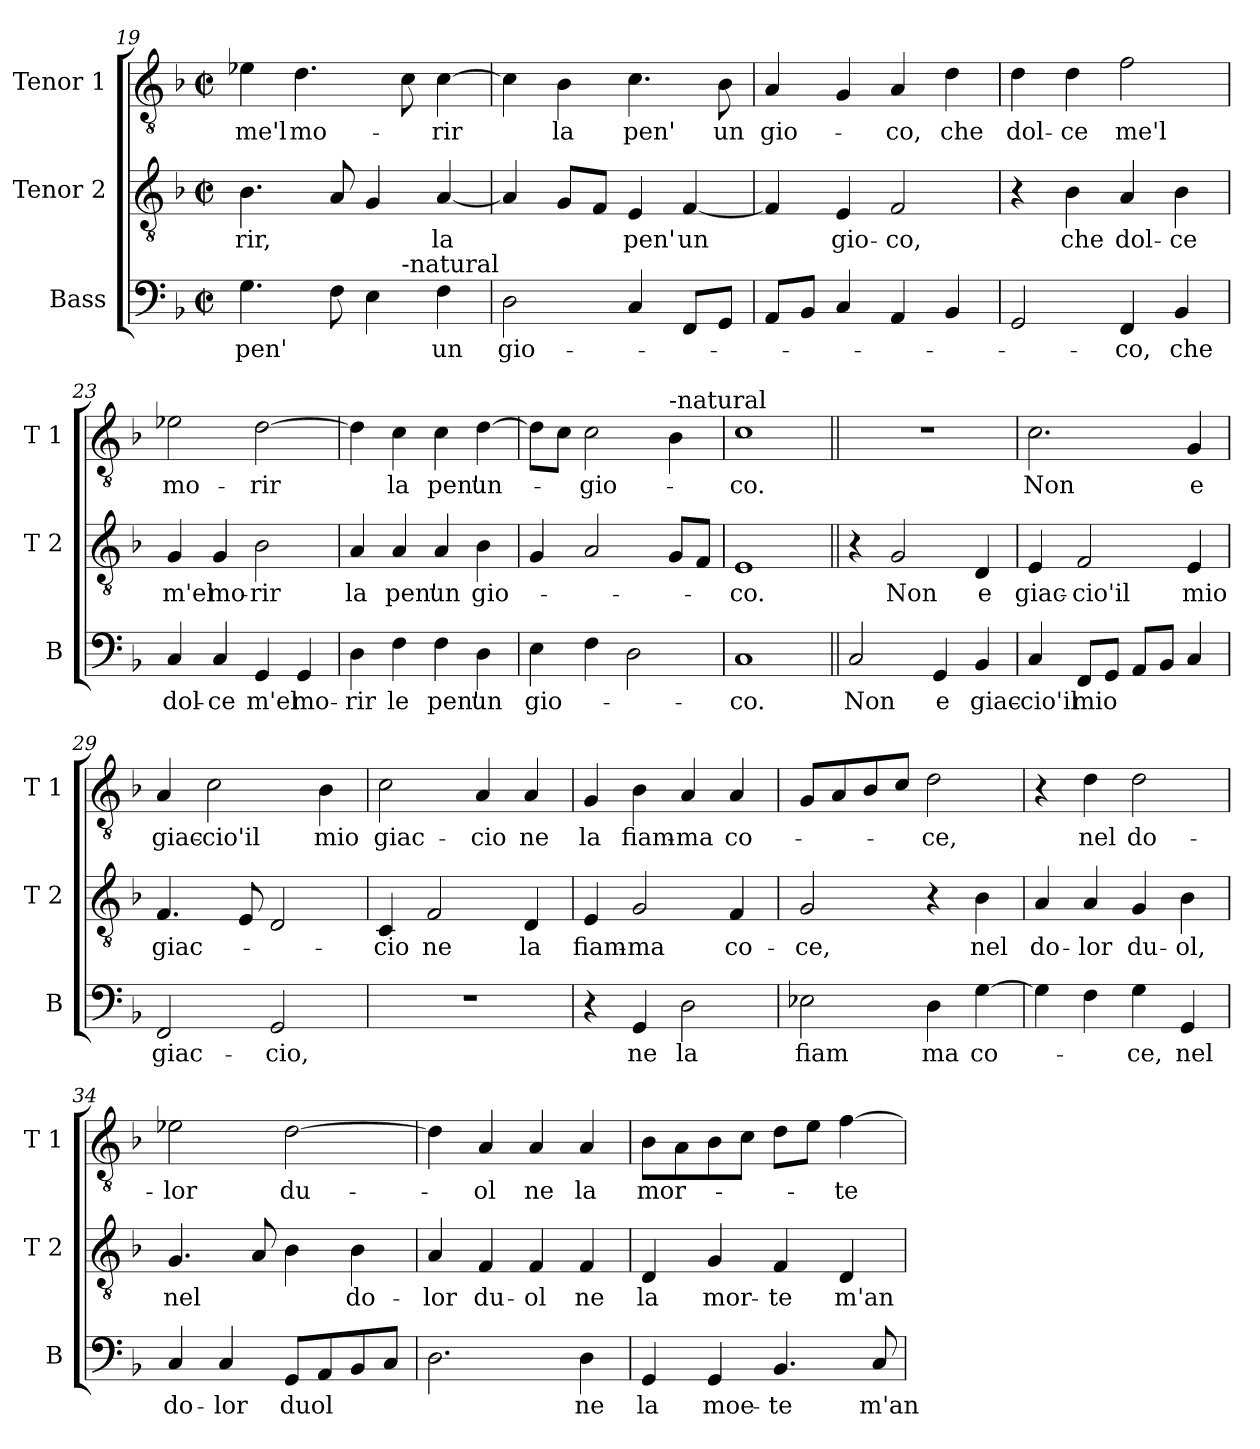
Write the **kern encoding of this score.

**kern	**text	**kern	**text	**kern	**text
*part3	*part3	*part2	*part2	*part1	*part1
*staff3	*staff3	*staff2	*staff2	*staff1	*staff1
*I"Bass	*	*I"Tenor 2	*	*I"Tenor 1	*
*I'B	*	*I'T 2	*	*I'T 1	*
*clefF4	*	*clefGv2	*	*clefGv2	*
*k[b-]	*	*k[b-]	*	*k[b-]	*
*F:	*	*F:	*	*F:	*
*M2/2	*	*M2/2	*	*M2/2	*
*met(c|)	*	*met(c|)	*	*met(c|)	*
=19	=19	=19	=19	=19	=19
!	!LO:LY:b	!	!LO:LY:b	!	!LO:LY:b
*^	*	*	*	*	*
4.G\	2ryy	pen'	4.B-\	-rir,	4e-X\	me'l
!	!	!	!	!	!	!LO:LY:b
.	.	.	.	.	4.d\	mo-
8F\	.	.	8A/	.	.	.
4E\	8ryy	.	4G/	.	.	.
!	!LO:TX:a:t=-natural	!	!	!	!	!
.	4.ryy	.	.	.	8c\	.
!	!	!LO:LY:b	!	!LO:LY:b	!	!LO:LY:b
4F\	.	un	[4A/	la	[4c\	-rir
=20	=20	=20	=20	=20	=20	=20
!	!	!LO:LY:b	!	!	!	!
*v	*v	*	*	*	*	*
2D\	gio-	4A/]	.	4c\]	.
!	!	!	!	!	!LO:LY:b
.	.	8G/L	.	4B-\	la
.	.	8F/J	.	.	.
!	!	!	!LO:LY:b	!	!LO:LY:b
4C/	.	4E/	pen'	4.c\	pen'
!	!	!	!LO:LY:b	!	!
8FF/L	.	[4F/	un	.	.
!	!	!	!	!	!LO:LY:b
8GG/J	.	.	.	8B-\	un
!!LO:LB:g=z
=21	=21	=21	=21	=21	=21
!	!	!	!	!	!LO:LY:b
8AA/L	.	4F/]	.	4A/	gio-
8BB-/J	.	.	.	.	.
!	!	!	!LO:LY:b	!	!
4C/	.	4E/	gio-	4G/	.
!	!	!	!LO:LY:b	!	!LO:LY:b
4AA/	.	2F/	-co,	4A/	-co,
!	!	!	!	!	!LO:LY:b
4BB-/	.	.	.	4d\	che
=22	=22	=22	=22	=22	=22
!	!	!	!	!	!LO:LY:b
2GG/	.	4r	.	4d\	dol-
!	!	!	!LO:LY:b	!	!LO:LY:b
.	.	4B-\	che	4d\	-ce
!	!LO:LY:b	!	!LO:LY:b	!	!LO:LY:b
4FF/	-co,	4A/	dol-	2f\	me'l
!	!LO:LY:b	!	!LO:LY:b	!	!
4BB-/	che	4B-\	-ce	.	.
=23	=23	=23	=23	=23	=23
!	!LO:LY:b	!	!LO:LY:b	!	!LO:LY:b
4C/	dol-	4G/	m'el	2e-X\	mo-
!	!LO:LY:b	!	!LO:LY:b	!	!
4C/	-ce	4G/	mo-	.	.
!	!LO:LY:b	!	!LO:LY:b	!	!LO:LY:b
4GG/	m'el	2B-\	-rir	[2d\	-rir
!	!LO:LY:b	!	!	!	!
4GG/	mo-	.	.	.	.
=24	=24	=24	=24	=24	=24
!	!LO:LY:b	!	!LO:LY:b	!	!
4D\	-rir	4A/	la	4d\]	.
!	!LO:LY:b	!	!LO:LY:b	!	!LO:LY:b
4F\	le	4A/	pen'	4c\	la
!	!LO:LY:b	!	!LO:LY:b	!	!LO:LY:b
4F\	pen'	4A/	un	4c\	pen'
!	!LO:LY:b	!	!LO:LY:b	!	!LO:LY:b
4D\	un	4B-\	gio-	[4d\	un-
=25	=25	=25	=25	=25	=25
!	!LO:LY:b	!	!	!	!
4E\	gio-	4G/	.	8d\L]	.
.	.	.	.	8c\J	.
!	!	!	!	!	!LO:LY:b
4F\	.	2A/	.	2c\	-gio-
2D\	.	.	.	.	.
!	!	!	!	!LO:TX:a:t=-natural	!
.	.	8G/L	.	4B-\	.
.	.	8F/J	.	.	.
!!LO:LB:g=z
=26	=26	=26	=26	=26	=26
!	!LO:LY:b	!	!LO:LY:b	!	!LO:LY:b
1C	-co.	1E	-co.	1c	-co.
=27||	=27||	=27||	=27||	=27||	=27||
!	!LO:LY:b	!	!	!	!
2C/	Non	4r	.	1r	.
!	!	!	!LO:LY:b	!	!
.	.	2G/	Non	.	.
!	!LO:LY:b	!	!	!	!
4GG/	e	.	.	.	.
!	!LO:LY:b	!	!LO:LY:b	!	!
4BB-/	giac-	4D/	e	.	.
=28	=28	=28	=28	=28	=28
!	!LO:LY:b	!	!LO:LY:b	!	!LO:LY:b
4C/	-cio'il	4E/	giac-	2.c\	Non
!	!LO:LY:b	!	!LO:LY:b	!	!
8FF/L	mio	2F/	-cio'il	.	.
8GG/J	.	.	.	.	.
8AA/L	.	.	.	.	.
8BB-/J	.	.	.	.	.
!	!	!	!LO:LY:b	!	!LO:LY:b
4C/	.	4E/	mio	4G/	e
=29	=29	=29	=29	=29	=29
!	!LO:LY:b	!	!LO:LY:b	!	!LO:LY:b
2FF/	giac-	4.F/	giac-	4A/	giac-
!	!	!	!	!	!LO:LY:b
.	.	.	.	2c\	-cio'il
.	.	8E/	.	.	.
!	!LO:LY:b	!	!	!	!
2GG/	-cio,	2D/	.	.	.
!	!	!	!	!	!LO:LY:b
.	.	.	.	4B-\	mio
=30	=30	=30	=30	=30	=30
!	!	!	!LO:LY:b	!	!LO:LY:b
1r	.	4C/	-cio	2c\	giac-
!	!	!	!LO:LY:b	!	!
.	.	2F/	ne	.	.
!	!	!	!	!	!LO:LY:b
.	.	.	.	4A/	-cio
!	!	!	!LO:LY:b	!	!LO:LY:b
.	.	4D/	la	4A/	ne
=31	=31	=31	=31	=31	=31
!	!	!	!LO:LY:b	!	!LO:LY:b
4r	.	4E/	fiam-	4G/	la
!	!LO:LY:b	!	!LO:LY:b	!	!LO:LY:b
4GG/	ne	2G/	-ma	4B-\	fiam-
!	!LO:LY:b	!	!	!	!LO:LY:b
2D\	la	.	.	4A/	-ma
!	!	!	!LO:LY:b	!	!LO:LY:b
.	.	4F/	co-	4A/	co-
!!LO:LB:g=z
=32	=32	=32	=32	=32	=32
!	!LO:LY:b	!	!LO:LY:b	!	!
2E-X\	fiam	2G/	-ce,	8G/L	.
.	.	.	.	8A/	.
.	.	.	.	8B-/	.
.	.	.	.	8c/J	.
!	!LO:LY:b	!	!	!	!LO:LY:b
4D\	ma	4r	.	2d\	-ce,
!	!LO:LY:b	!	!LO:LY:b	!	!
[4G\	co-	4B-\	nel	.	.
=33	=33	=33	=33	=33	=33
!	!	!	!LO:LY:b	!	!
4G\]	.	4A/	do-	4r	.
!	!	!	!LO:LY:b	!	!LO:LY:b
4F\	.	4A/	-lor	4d\	nel
!	!LO:LY:b	!	!LO:LY:b	!	!LO:LY:b
4G\	-ce,	4G/	du-	2d\	do-
!	!LO:LY:b	!	!LO:LY:b	!	!
4GG/	nel	4B-\	-ol,	.	.
=34	=34	=34	=34	=34	=34
!	!LO:LY:b	!	!LO:LY:b	!	!LO:LY:b
4C/	do-	4.G/	nel	2e-X\	-lor
!	!LO:LY:b	!	!	!	!
4C/	-lor	.	.	.	.
.	.	8A/	.	.	.
!	!LO:LY:b	!	!	!	!LO:LY:b
8GG/L	duol	4B-\	.	[2d\	du-
8AA/	.	.	.	.	.
!	!	!	!LO:LY:b	!	!
8BB-/	.	4B-\	do-	.	.
8C/J	.	.	.	.	.
=35	=35	=35	=35	=35	=35
!	!	!	!LO:LY:b	!	!
2.D\	.	4A/	-lor	4d\]	.
!	!	!	!LO:LY:b	!	!LO:LY:b
.	.	4F/	du-	4A/	-ol
!	!	!	!LO:LY:b	!	!LO:LY:b
.	.	4F/	-ol	4A/	ne
!	!LO:LY:b	!	!LO:LY:b	!	!LO:LY:b
4D\	ne	4F/	ne	4A/	la
=36	=36	=36	=36	=36	=36
!	!LO:LY:b	!	!LO:LY:b	!	!LO:LY:b
4GG/	la	4D/	la	8B-\L	mor-
.	.	.	.	8A\	.
!	!LO:LY:b	!	!LO:LY:b	!	!
4GG/	moe-	4G/	mor-	8B-\	.
.	.	.	.	8c\J	.
!	!LO:LY:b	!	!LO:LY:b	!	!
4.BB-/	-te	4F/	-te	8d\L	.
.	.	.	.	8e\J	.
!	!	!	!LO:LY:b	!	!LO:LY:b
.	.	4D/	m'an-	[4f\	-te
!	!LO:LY:b	!	!	!	!
8C/	m'an-	.	.	.	.
=	=	=	=	=	=
*-	*-	*-	*-	*-	*-
